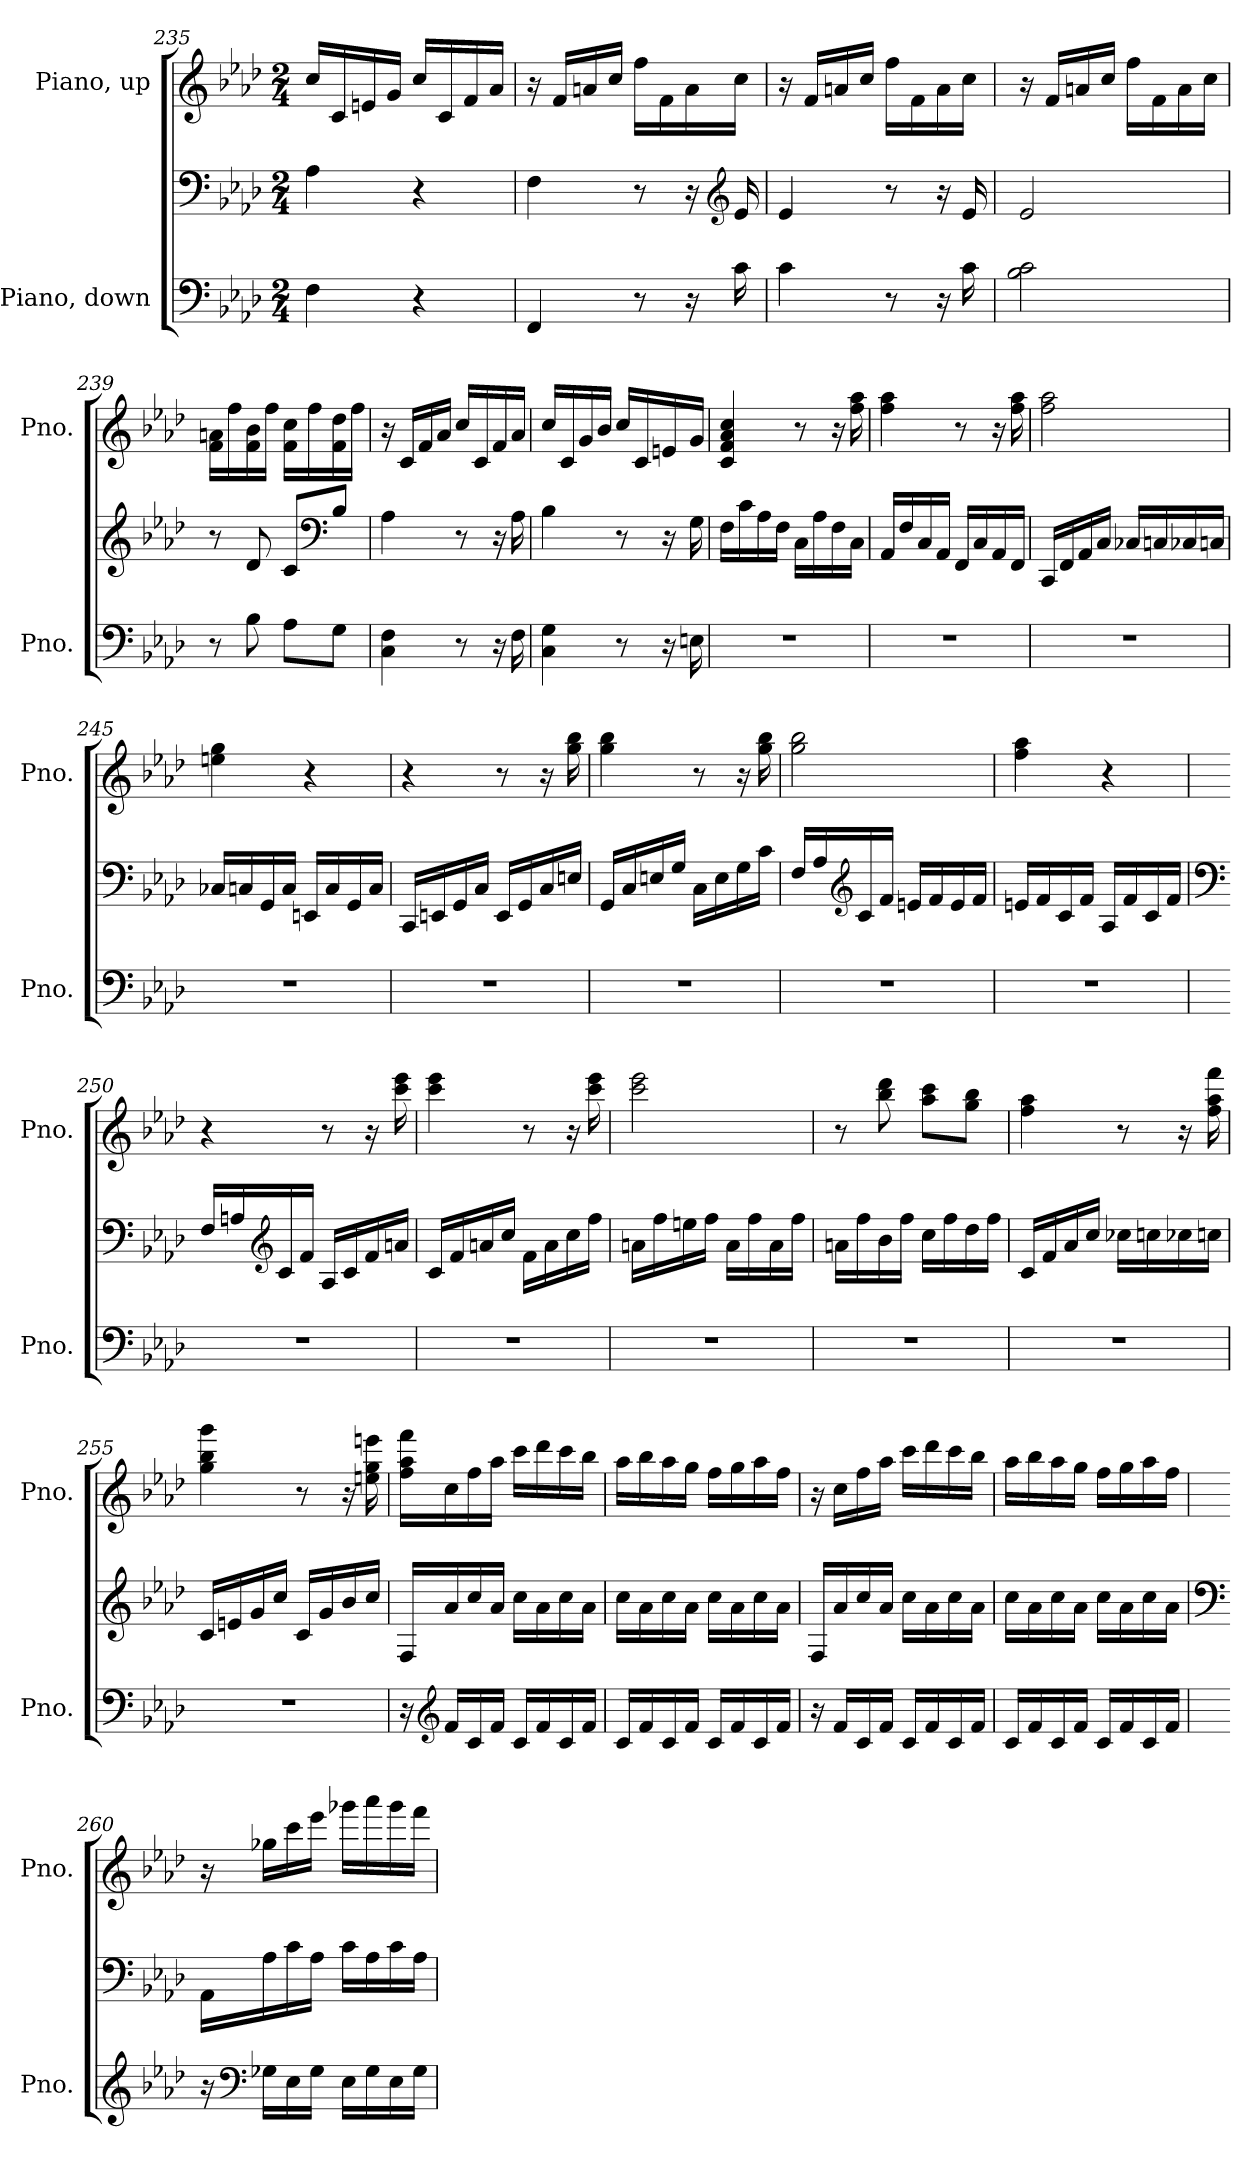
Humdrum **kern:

**kern	**kern	**kern
*part2	*part2	*part1
*staff3	*staff2	*staff1
*I"Piano, down	*	*I"Piano, up
*I'Pno.	*	*I'Pno.
!!LO:LB:g=z
*clefF4	*clefF4	*clefG2
*k[b-e-a-d-]	*k[b-e-a-d-]	*k[b-e-a-d-]
*M2/4	*M2/4	*M2/4
=235	=235	=235
4F\	4A-\	16cc/LL
.	.	16c/
.	.	16en/
.	.	16g/JJ
4r	4r	16cc/LL
.	.	16c/
.	.	16f/
.	.	16a-/JJ
=236	=236	=236
4FF/	4F\	16r
.	.	16f/LL
.	.	16an/
.	.	16cc/JJ
8r	8r	16ff\LL
.	.	16f\
16r	16r	16a\
*	*clefG2	*
16c\	16e-/	16cc\JJ
=237	=237	=237
4c\	4e-/	16r
.	.	16f/LL
.	.	16an/
.	.	16cc/JJ
8r	8r	16ff\LL
.	.	16f\
16r	16r	16a\
16c\	16e-/	16cc\JJ
=238	=238	=238
2B-\ 2c\	2e-/	16r
.	.	16f/LL
.	.	16an/
.	.	16cc/JJ
.	.	16ff\LL
.	.	16f\
.	.	16a\
.	.	16cc\JJ
!!LO:LB:g=z
=239	=239	=239
8r	8r	16f\ 16an\LL
.	.	16ff\
8B-\	8d-/	16f\ 16b-\
.	.	16ff\JJ
8A-\L	8c/L	16f\ 16cc\LL
.	.	16ff\
*	*clefF4	*
8G\J	8B-/J	16f\ 16dd-\
.	.	16ff\JJ
=240	=240	=240
4C\ 4F\	4A-\	16r
.	.	16c/LL
.	.	16f/
.	.	16a-/JJ
8r	8r	16cc/LL
.	.	16c/
16r	16r	16f/
16F\	16A-\	16a-/JJ
=241	=241	=241
4C\ 4G\	4B-\	16cc/LL
.	.	16c/
.	.	16g/
.	.	16b-/JJ
8r	8r	16cc/LL
.	.	16c/
16r	16r	16en/
16En\	16G\	16g/JJ
=242	=242	=242
2r	16F\LL	4c/ 4f/ 4a-/ 4cc/
.	16c\	.
.	16A-\	.
.	16F\JJ	.
.	16C\LL	8r
.	16A-\	.
.	16F\	16r
.	16C\JJ	16ff\ 16aa-\
!!LO:LB:g=z
=243	=243	=243
2r	16AA-/LL	4ff\ 4aa-\
.	16F/	.
.	16C/	.
.	16AA-/JJ	.
.	16FF/LL	8r
.	16C/	.
.	16AA-/	16r
.	16FF/JJ	16ff\ 16aa-\
=244	=244	=244
2r	16CC/LL	2ff\ 2aa-\
.	16FF/	.
.	16AA-/	.
.	16C/JJ	.
.	16C-X/LL	.
.	16Cn/	.
.	16C-X/	.
.	16Cn/JJ	.
=245	=245	=245
2r	16C-X/LL	4een\ 4gg\
.	16Cn/	.
.	16GG/	.
.	16C/JJ	.
.	16EEn/LL	4r
.	16C/	.
.	16GG/	.
.	16C/JJ	.
=246	=246	=246
2r	16CC/LL	4r
.	16EEn/	.
.	16GG/	.
.	16C/JJ	.
.	16EE/LL	8r
.	16GG/	.
.	16C/	16r
.	16En/JJ	16gg\ 16bb-\
!!LO:PB:g=z
=247	=247	=247
2r	16GG/LL	4gg\ 4bb-\
.	16C/	.
.	16En/	.
.	16G/JJ	.
.	16C\LL	8r
.	16E\	.
.	16G\	16r
.	16c\JJ	16gg\ 16bb-\
=248	=248	=248
2r	16F/LL	2gg\ 2bb-\
.	16A-/	.
*	*clefG2	*
.	16c/	.
.	16f/JJ	.
.	16en/LL	.
.	16f/	.
.	16e/	.
.	16f/JJ	.
=249	=249	=249
2r	16en/LL	4ff\ 4aa-\
.	16f/	.
.	16c/	.
.	16f/JJ	.
.	16A-/LL	4r
.	16f/	.
.	16c/	.
.	16f/JJ	.
=250	=250	=250
*	*clefF4	*
2r	16F/LL	4r
.	16An/	.
*	*clefG2	*
.	16c/	.
.	16f/JJ	.
.	16A/LL	8r
.	16c/	.
.	16f/	16r
.	16an/JJ	16ccc\ 16eee-\
!!LO:LB:g=z
=251	=251	=251
2r	16c/LL	4ccc\ 4eee-\
.	16f/	.
.	16an/	.
.	16cc/JJ	.
.	16f\LL	8r
.	16a\	.
.	16cc\	16r
.	16ff\JJ	16ccc\ 16eee-\
=252	=252	=252
2r	16an\LL	2ccc\ 2eee-\
.	16ff\	.
.	16een\	.
.	16ff\JJ	.
.	16a\LL	.
.	16ff\	.
.	16a\	.
.	16ff\JJ	.
=253	=253	=253
2r	16an\LL	8r
.	16ff\	.
.	16b-\	8bb-\ 8ddd-\
.	16ff\JJ	.
.	16cc\LL	8aa-\ 8ccc\L
.	16ff\	.
.	16dd-\	8gg\ 8bb-\J
.	16ff\JJ	.
=254	=254	=254
2r	16c/LL	4ff\ 4aa-\
.	16f/	.
.	16a-/	.
.	16cc/JJ	.
.	16cc-X\LL	8r
.	16ccn\	.
.	16cc-X\	16r
.	16ccn\JJ	16ff\ 16aa-\ 16fff\
!!LO:LB:g=z
=255	=255	=255
2r	16c/LL	4gg\ 4bb-\ 4ggg\
.	16en/	.
.	16g/	.
.	16cc/JJ	.
.	16c/LL	8r
.	16g/	.
.	16b-/	16r
.	16cc/JJ	16een\ 16gg\ 16eeen\
=256	=256	=256
16r	16F/LL	16ff\ 16aa-\ 16fff\LL
*clefG2	*	*
16f/LL	16a-/	16cc\
16c/	16cc/	16ff\
16f/JJ	16a-/JJ	16aa-\JJ
16c/LL	16cc\LL	16ccc\LL
16f/	16a-\	16ddd-\
16c/	16cc\	16ccc\
16f/JJ	16a-\JJ	16bb-\JJ
=257	=257	=257
16c/LL	16cc\LL	16aa-\LL
16f/	16a-\	16bb-\
16c/	16cc\	16aa-\
16f/JJ	16a-\JJ	16gg\JJ
16c/LL	16cc\LL	16ff\LL
16f/	16a-\	16gg\
16c/	16cc\	16aa-\
16f/JJ	16a-\JJ	16ff\JJ
=258	=258	=258
16r	16F/LL	16r
16f/LL	16a-/	16cc\LL
16c/	16cc/	16ff\
16f/JJ	16a-/JJ	16aa-\JJ
16c/LL	16cc\LL	16ccc\LL
16f/	16a-\	16ddd-\
16c/	16cc\	16ccc\
16f/JJ	16a-\JJ	16bb-\JJ
!!LO:LB:g=z
=259	=259	=259
16c/LL	16cc\LL	16aa-\LL
16f/	16a-\	16bb-\
16c/	16cc\	16aa-\
16f/JJ	16a-\JJ	16gg\JJ
16c/LL	16cc\LL	16ff\LL
16f/	16a-\	16gg\
16c/	16cc\	16aa-\
16f/JJ	16a-\JJ	16ff\JJ
=260	=260	=260
*	*clefF4	*
16r	16AA-\LL	16r
*clefF4	*	*
16G-X\LL	16A-\	16gg-X\LL
16E-\	16c\	16ccc\
16G-\JJ	16A-\JJ	16eee-\JJ
16E-\LL	16c\LL	16ggg-X\LL
16G-\	16A-\	16aaa-\
16E-\	16c\	16ggg-\
16G-\JJ	16A-\JJ	16fff\JJ
=	=	=
*-	*-	*-
